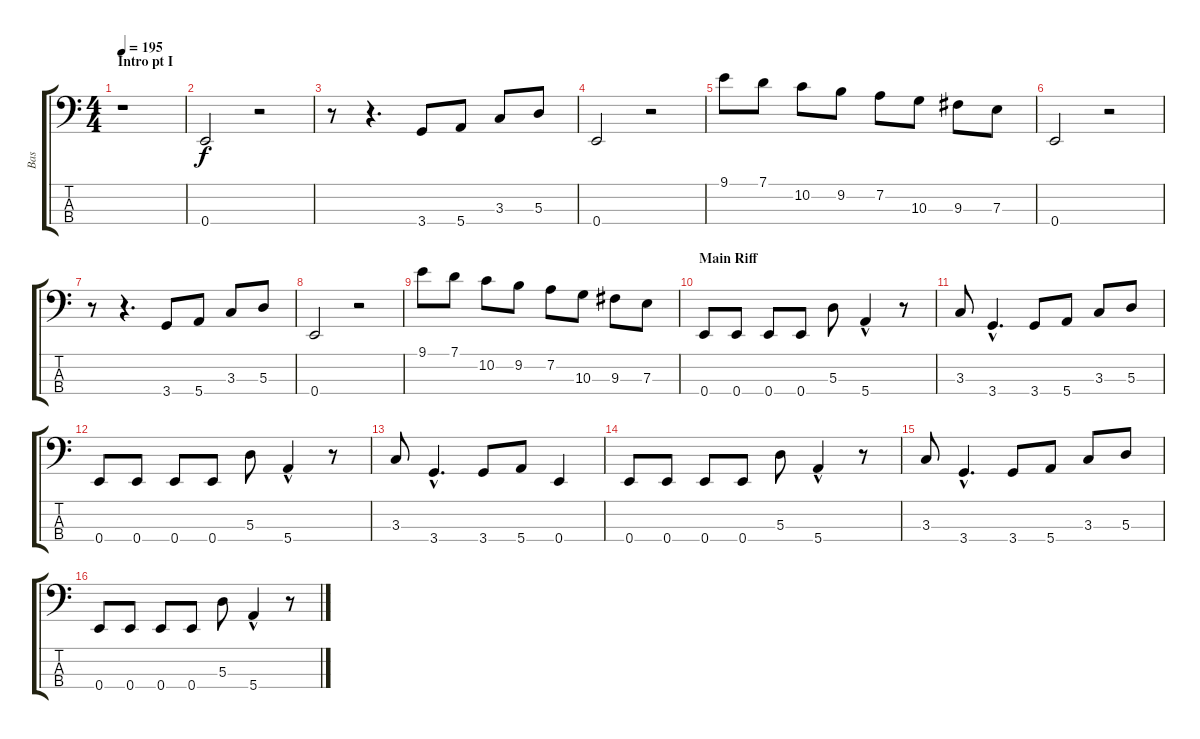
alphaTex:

\track ("Bas" "Bas") {instrument electricbassfinger}
\staff {score tabs}
\tuning (G2 D2 A1 E1) {hide}
\ts (4 4)
\section ("" "Intro pt I")
\tempo 195
\clef f4
\ks c
r.1{dy f instrument electricbassfinger} |
0.4.2 r.2 |
r.8 r.4{d} 3.4.8 5.4.8 3.3.8 5.3.8 |
0.4.2 r.2 |
9.1.8 7.1.8 10.2.8 9.2.8 7.2.8 10.3.8 9.3.8 7.3.8 |
0.4.2 r.2 |
r.8 r.4{d} 3.4.8 5.4.8 3.3.8 5.3.8 |
0.4.2 r.2 |
9.1.8 7.1.8 10.2.8 9.2.8 7.2.8 10.3.8 9.3.8 7.3.8 |
\section ("" "Main Riff")
0.4.8 0.4.8 0.4.8 0.4.8 5.3.8 5.4{hac}.4 r.8 |
3.3.8 3.4{hac}.4{d} 3.4.8 5.4.8 3.3.8 5.3.8 |
0.4.8 0.4.8 0.4.8 0.4.8 5.3.8 5.4{hac}.4 r.8 |
3.3.8 3.4{hac}.4{d} 3.4.8 5.4.8 0.4.4 |
0.4.8 0.4.8 0.4.8 0.4.8 5.3.8 5.4{hac}.4 r.8 |
3.3.8 3.4{hac}.4{d} 3.4.8 5.4.8 3.3.8 5.3.8 |
0.4.8 0.4.8 0.4.8 0.4.8 5.3.8 5.4{hac}.4 r.8
